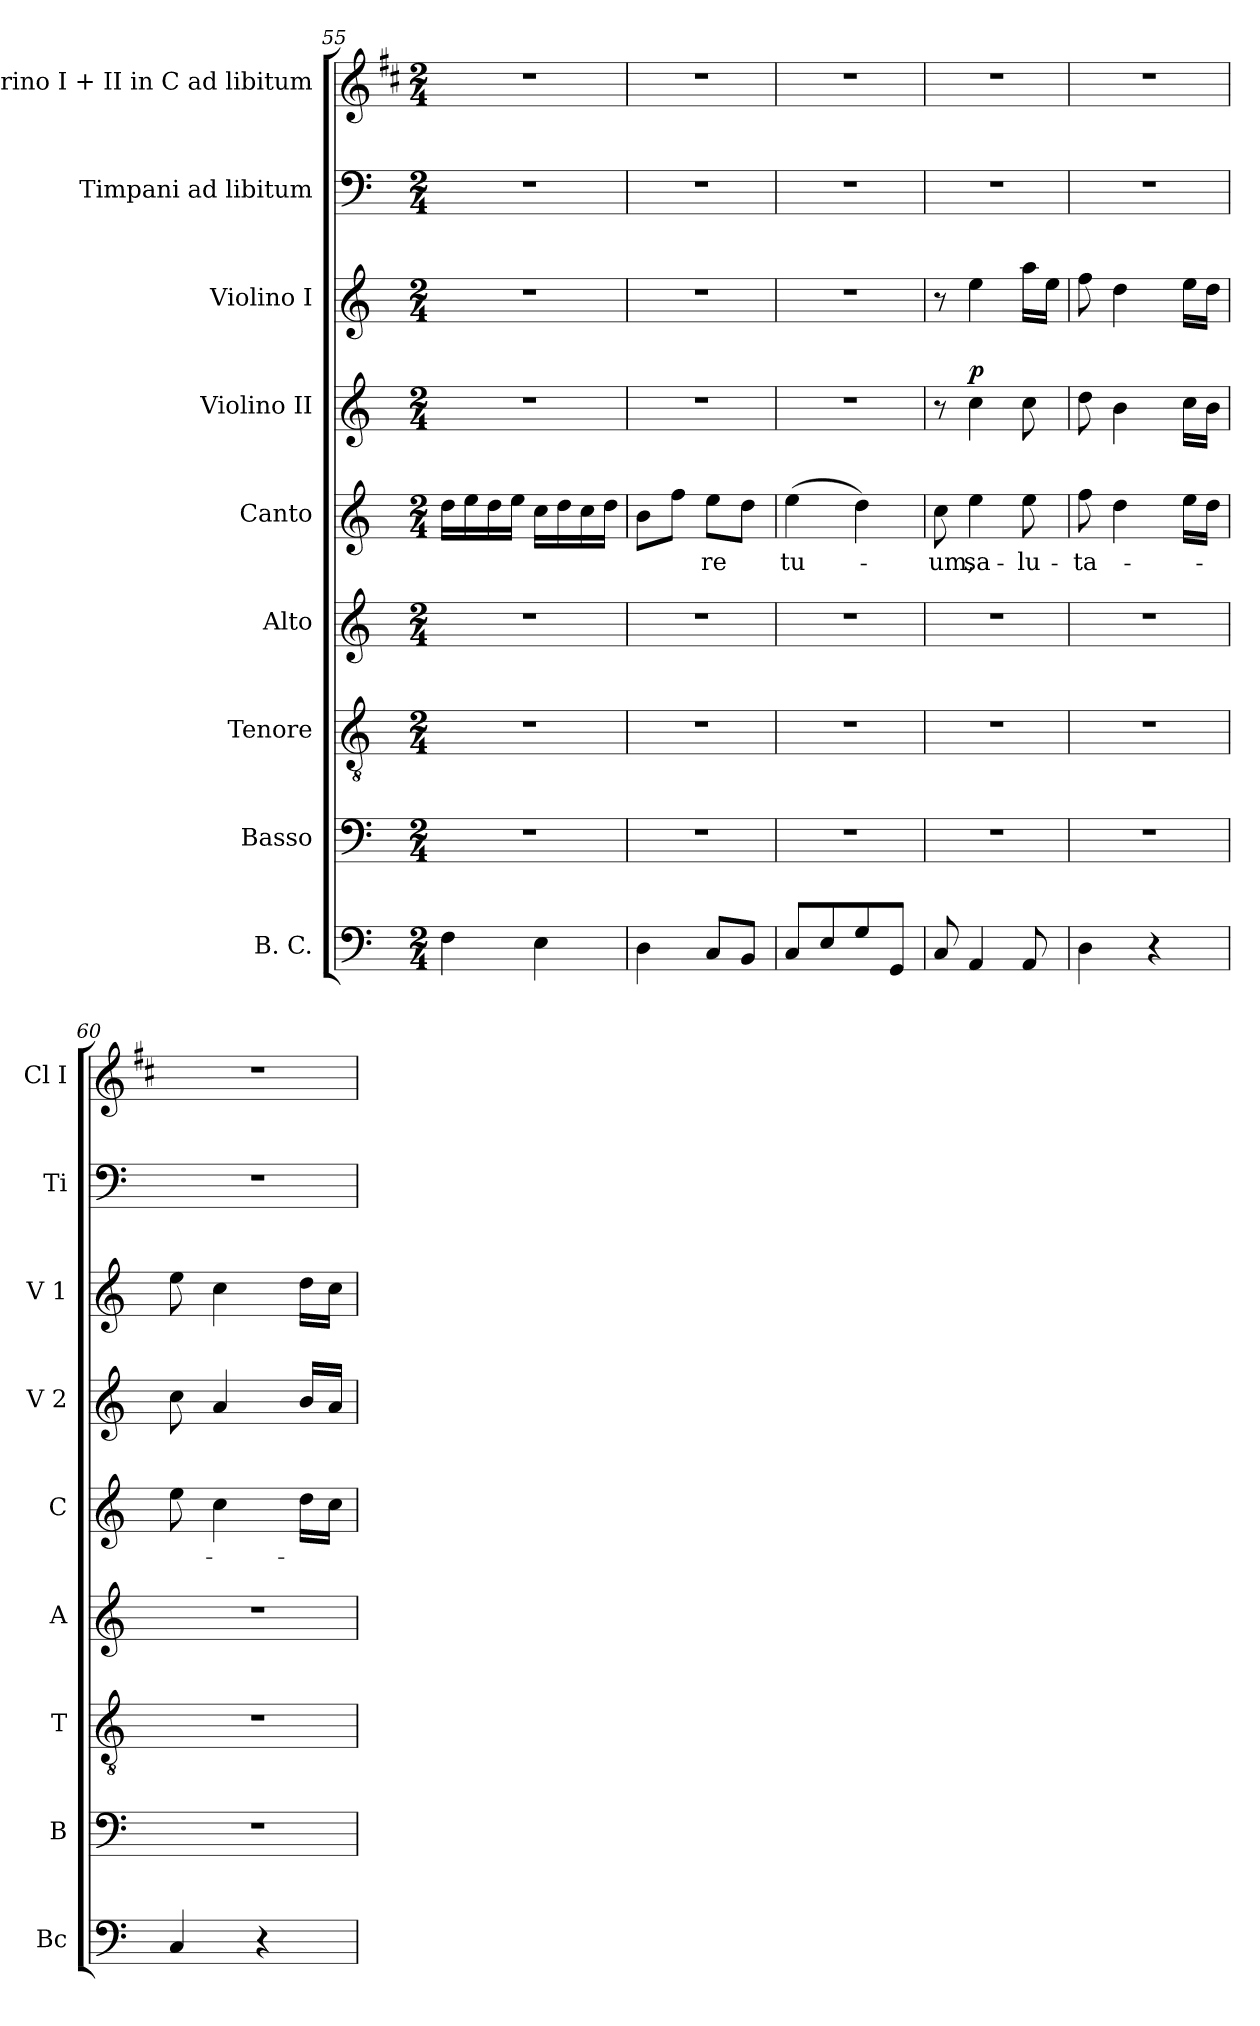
**kern	**kern	**kern	**kern	**kern	**text	**kern	**dynam	**kern	**kern	**kern
*part9	*part8	*part7	*part6	*part5	*part5	*part4	*part4	*part3	*part2	*part1
*staff9	*staff8	*staff7	*staff6	*staff5	*staff5	*staff4	*staff4	*staff3	*staff2	*staff1
*I"B. C.	*I"Basso	*I"Tenore	*I"Alto	*I"Canto	*	*I"Violino II	*	*I"Violino I	*I"Timpani ad libitum	*I"Clarino I + II in C ad libitum
*I'Bc	*I'B	*I'T	*I'A	*I'C	*	*I'V 2	*	*I'V 1	*I'Ti	*I'Cl I
*clefF4	*clefF4	*clefGv2	*clefG2	*clefG2	*	*clefG2	*	*clefG2	*clefF4	*clefG2
*	*	*	*	*	*	*	*	*	*	*ITrd1c2
*k[]	*k[]	*k[]	*k[]	*k[]	*	*k[]	*	*k[]	*k[]	*k[]
*M2/4	*M2/4	*M2/4	*M2/4	*M2/4	*	*M2/4	*	*M2/4	*M2/4	*M2/4
=55	=55	=55	=55	=55	=55	=55	=55	=55	=55	=55
4F\	2r	2r	2r	16dd\LL	.	2r	.	2r	2r	2r
.	.	.	.	16ee\	.	.	.	.	.	.
.	.	.	.	16dd\	.	.	.	.	.	.
.	.	.	.	16ee\JJ	.	.	.	.	.	.
4E\	.	.	.	16cc\LL	.	.	.	.	.	.
.	.	.	.	16dd\	.	.	.	.	.	.
.	.	.	.	16cc\	.	.	.	.	.	.
.	.	.	.	16dd\JJ	.	.	.	.	.	.
=56	=56	=56	=56	=56	=56	=56	=56	=56	=56	=56
4D\	2r	2r	2r	8b\L	.	2r	.	2r	2r	2r
.	.	.	.	8ff\J	.	.	.	.	.	.
!	!	!	!	!	!LO:LY:b	!	!	!	!	!
8C/L	.	.	.	8ee\L	-re	.	.	.	.	.
8BB/J	.	.	.	8dd\J	.	.	.	.	.	.
=57	=57	=57	=57	=57	=57	=57	=57	=57	=57	=57
!	!	!	!	!	!LO:LY:b	!	!	!	!	!
8C/L	2r	2r	2r	(4ee\	tu-	2r	.	2r	2r	2r
8E/	.	.	.	.	.	.	.	.	.	.
8G/	.	.	.	4dd\)	.	.	.	.	.	.
8GG/J	.	.	.	.	.	.	.	.	.	.
=58	=58	=58	=58	=58	=58	=58	=58	=58	=58	=58
!	!	!	!	!	!LO:LY:b	!	!	!	!	!
8C/	2r	2r	2r	8cc\	-um,	8r	.	8r	2r	2r
!	!	!	!	!	!LO:LY:b	!	!LO:DY:a	!	!	!
4AA/	.	.	.	4ee\	sa-	4cc\	p	4ee\	.	.
!	!	!	!	!	!LO:LY:b	!	!	!	!	!
8AA/	.	.	.	8ee\	-lu-	8cc\	.	16aa\LL	.	.
.	.	.	.	.	.	.	.	16ee\JJ	.	.
=59	=59	=59	=59	=59	=59	=59	=59	=59	=59	=59
!	!	!	!	!	!LO:LY:b	!	!	!	!	!
4D\	2r	2r	2r	8ff\	-ta-	8dd\	.	8ff\	2r	2r
.	.	.	.	4dd\	.	4b\	.	4dd\	.	.
4r	.	.	.	.	.	.	.	.	.	.
.	.	.	.	16ee\LL	.	16cc\LL	.	16ee\LL	.	.
.	.	.	.	16dd\JJ	.	16b\JJ	.	16dd\JJ	.	.
=60	=60	=60	=60	=60	=60	=60	=60	=60	=60	=60
4C/	2r	2r	2r	8ee\	.	8cc\	.	8ee\	2r	2r
.	.	.	.	4cc\	.	4a/	.	4cc\	.	.
4r	.	.	.	.	.	.	.	.	.	.
.	.	.	.	16dd\LL	.	16b/LL	.	16dd\LL	.	.
.	.	.	.	16cc\JJ	.	16a/JJ	.	16cc\JJ	.	.
=	=	=	=	=	=	=	=	=	=	=
*-	*-	*-	*-	*-	*-	*-	*-	*-	*-	*-
